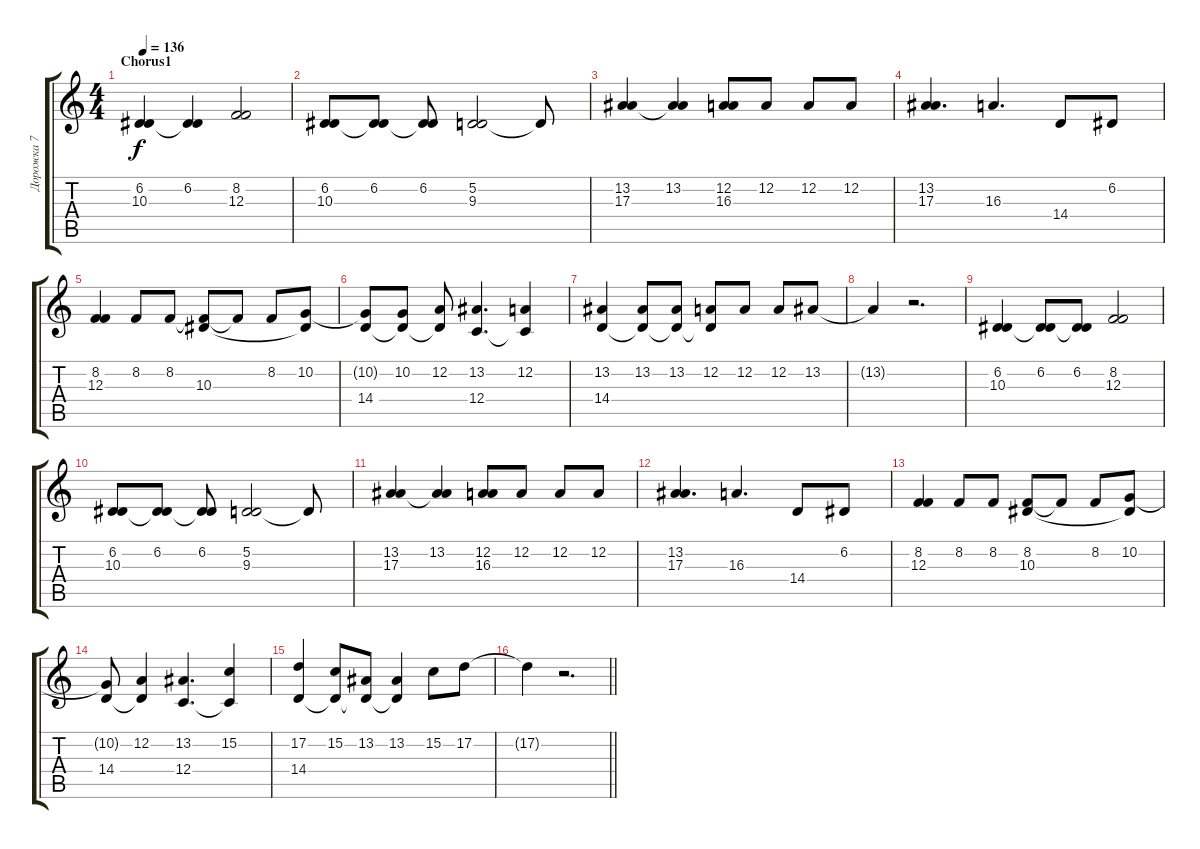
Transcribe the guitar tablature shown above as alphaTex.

\track ("Дорожка 7" "Дорожка 7") {instrument cello}
\staff {score tabs}
\tuning (D4 A3 F3 C3 G2 D2) {hide}
\ts (4 4)
\section ("" "Chorus1")
\tempo 136
\clef g2
\ks c
(6.2 10.3).4{dy f} (6.2 10.3{t}).4 (8.2 12.3).2 |
(6.2 10.3).8 (6.2 10.3{t}).8 (6.2 10.3{t}).8 (5.2 9.3).2 9.3{t}.8 |
(13.2 17.3).4 (13.2 17.3{t}).4 (12.2 16.3).8 12.2.8 12.2.8 12.2.8 |
(13.2 17.3).4{d} 16.3.4{d} 14.4.8 6.2.8 |
(8.2 12.3).4 8.2.8 8.2.8 (8.2{t} 10.3).8 8.2{t}.8 8.2.8 (10.2 10.3{t}).8 |
(10.2{t} 14.4).8 (10.2 14.4{t}).8 (12.2 14.4{t}).8 (13.2 12.4).4{d} (12.2 12.4{t}).4 |
(13.2 14.4).4 (13.2 14.4{t}).8 (13.2 14.4{t}).8 (12.2 14.4{t}).8 12.2.8 12.2.8 13.2.8 |
13.2{t}.4 r.2{d} |
(6.2 10.3).4 (6.2 10.3{t}).8 (6.2 10.3{t}).8 (8.2 12.3).2 |
(6.2 10.3).8 (6.2 10.3{t}).8 (6.2 10.3{t}).8 (5.2 9.3).2 9.3{t}.8 |
(13.2 17.3).4 (13.2 17.3{t}).4 (12.2 16.3).8 12.2.8 12.2.8 12.2.8 |
(13.2 17.3).4{d} 16.3.4{d} 14.4.8 6.2.8 |
(8.2 12.3).4 8.2.8 8.2.8 (8.2 10.3).8 8.2{t}.8 8.2.8 (10.2 10.3{t}).8 |
(10.2{t} 14.4).8 (12.2 14.4{t}).4 (13.2 12.4).4{d} (15.2 12.4{t}).4 |
(17.2 14.4).4 (15.2 14.4{t}).8 (13.2 14.4{t}).8 (13.2 14.4{t}).4 15.2.8 17.2.8 |
\barLineRight lightlight
17.2{t}.4 r.2{d}
